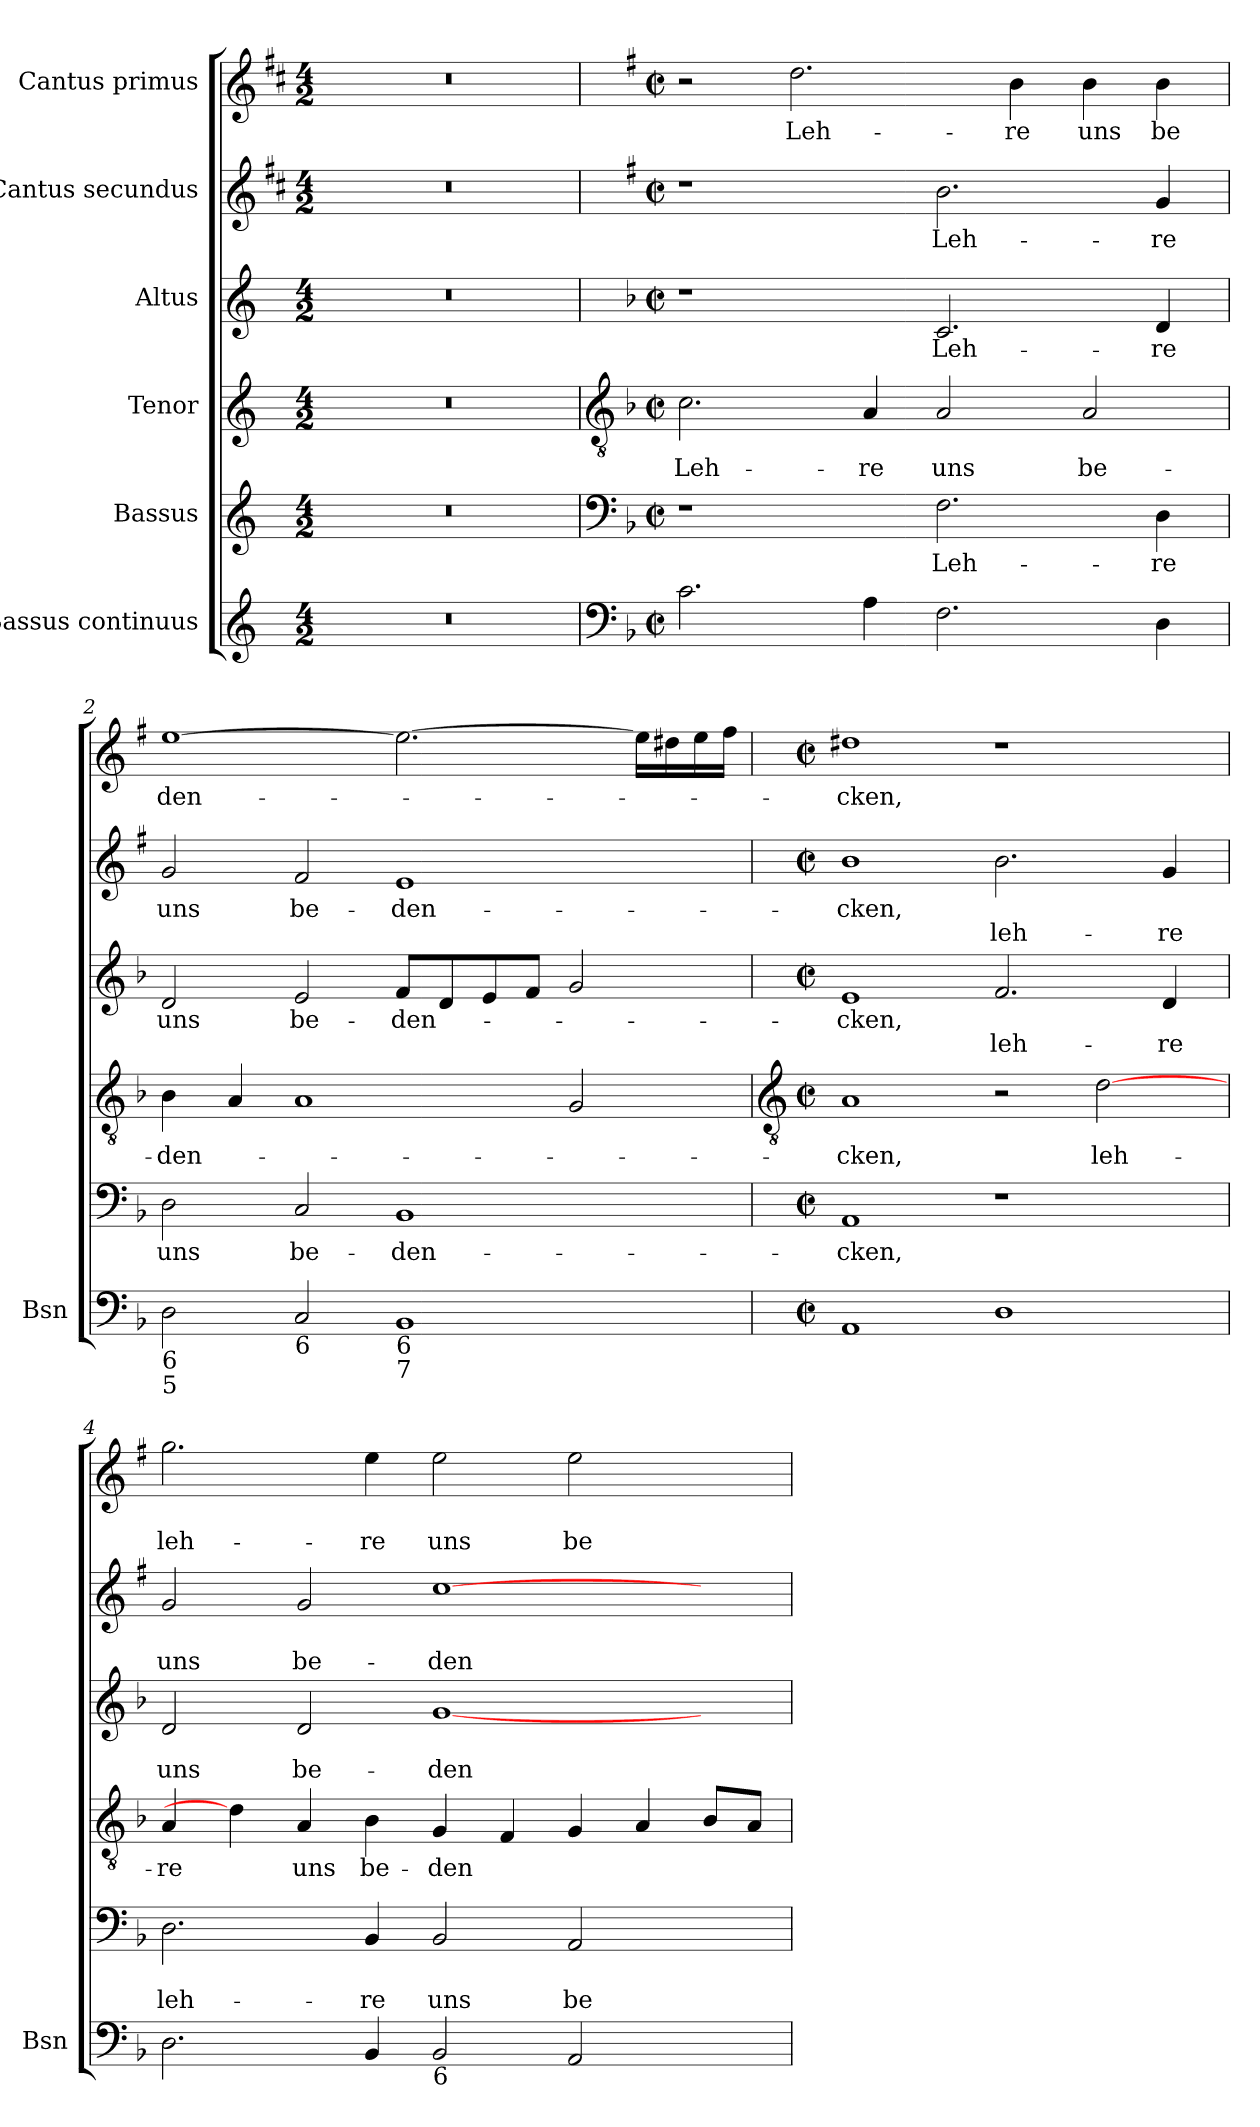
**kern	**kern	**text	**text	**kern	**text	**kern	**text	**text	**kern	**text	**text	**kern	**text	**text
*part6	*part5	*part5	*part5	*part4	*part4	*part3	*part3	*part3	*part2	*part2	*part2	*part1	*part1	*part1
*staff6	*staff5	*staff5	*staff5	*staff4	*staff4	*staff3	*staff3	*staff3	*staff2	*staff2	*staff2	*staff1	*staff1	*staff1
*I"Bassus continuus	*I"Bassus	*	*	*I"Tenor	*	*I"Altus	*	*	*I"Cantus secundus	*	*	*I"Cantus primus	*	*
*I'Bsn	*	*	*	*	*	*	*	*	*	*	*	*	*	*
*clefG2	*clefG2	*	*	*clefG2	*	*clefG2	*	*	*clefG2	*	*	*clefG2	*	*
*	*	*	*	*	*	*	*	*	*ITrd1c2	*	*	*ITrd1c2	*	*
*k[]	*k[]	*	*	*k[]	*	*k[]	*	*	*k[]	*	*	*k[]	*	*
*C:	*C:	*	*	*C:	*	*C:	*	*	*C:	*	*	*C:	*	*
*M4/2	*M4/2	*	*	*M4/2	*	*M4/2	*	*	*M4/2	*	*	*M4/2	*	*
=	=	=	=	=	=	=	=	=	=	=	=	=	=	=
0r	0r	.	.	0r	.	0r	.	.	0r	.	.	0r	.	.
!!LO:LB:g=z
=1	=1	=1	=1	=1	=1	=1	=1	=1	=1	=1	=1	=1	=1	=1
*clefF4	*clefF4	*	*	*clefGv2	*	*	*	*	*	*	*	*	*	*
*k[b-]	*k[b-]	*	*	*k[b-]	*	*k[b-]	*	*	*k[b-]	*	*	*k[b-]	*	*
*F:	*F:	*	*	*F:	*	*F:	*	*	*F:	*	*	*F:	*	*
*M4/2	*M4/2	*	*	*M4/2	*	*M4/2	*	*	*M4/2	*	*	*M4/2	*	*
*met(c|)	*met(c|)	*	*	*met(c|)	*	*met(c|)	*	*	*met(c|)	*	*	*met(c|)	*	*
!	!	!	!	!	!LO:LY:b	!	!	!	!	!	!	!	!	!
2.c	1r	.	.	2.c	Leh-	1r	.	.	1r	.	.	2r	.	.
!	!	!	!	!	!	!	!	!	!	!	!	!	!LO:LY:b	!
.	.	.	.	.	.	.	.	.	.	.	.	2.cc	Leh-	.
!	!	!	!	!	!LO:LY:b	!	!	!	!	!	!	!	!	!
4A	.	.	.	4A	-re	.	.	.	.	.	.	.	.	.
!	!	!LO:LY:b	!	!	!LO:LY:b	!	!LO:LY:b	!	!	!LO:LY:b	!	!	!	!
2.F	2.F	Leh-	.	2A	uns	2.c	Leh-	.	2.a	Leh-	.	.	.	.
!	!	!	!	!	!	!	!	!	!	!	!	!	!LO:LY:b	!
.	.	.	.	.	.	.	.	.	.	.	.	4a	-re	.
!	!	!	!	!	!LO:LY:b	!	!	!	!	!	!	!	!LO:LY:b	!
.	.	.	.	2A	be-	.	.	.	.	.	.	4a	uns	.
!	!	!LO:LY:b	!	!	!	!	!LO:LY:b	!	!	!LO:LY:b	!	!	!LO:LY:b	!
4D	4D	-re	.	.	.	4d	-re	.	4f	-re	.	4a	be	.
=2	=2	=2	=2	=2	=2	=2	=2	=2	=2	=2	=2	=2	=2	=2
!LO:TX:b:t=6	!	!	!	!	!	!	!	!	!	!	!	!	!	!
!LO:TX:b:t=5	!	!	!	!	!	!	!	!	!	!	!	!	!	!
!	!	!LO:LY:b	!	!	!LO:LY:b	!	!LO:LY:b	!	!	!LO:LY:b	!	!	!LO:LY:b	!
2D	2D	uns	.	4B-	-den-	2d	uns	.	2f	uns	.	[1dd	den-	.
.	.	.	.	4A	.	.	.	.	.	.	.	.	.	.
!LO:TX:b:t=6	!	!	!	!	!	!	!	!	!	!	!	!	!	!
!	!	!LO:LY:b	!	!	!	!	!LO:LY:b	!	!	!LO:LY:b	!	!	!	!
2C	2C	be-	.	1A	.	2e	be-	.	2e	be-	.	.	.	.
!LO:TX:b:t=6	!	!	!	!	!	!	!	!	!	!	!	!	!	!
!LO:TX:b:t=7	!	!	!	!	!	!	!	!	!	!	!	!	!	!
!	!	!LO:LY:b	!	!	!	!	!LO:LY:b	!	!	!LO:LY:b	!	!	!	!
1BB-	1BB-	-den-	.	.	.	8fL	-den-	.	1d	-den-	.	2.dd_	.	.
.	.	.	.	.	.	8d	.	.	.	.	.	.	.	.
.	.	.	.	.	.	8e	.	.	.	.	.	.	.	.
.	.	.	.	.	.	8fJ	.	.	.	.	.	.	.	.
.	.	.	.	2G	.	2g	.	.	.	.	.	.	.	.
.	.	.	.	.	.	.	.	.	.	.	.	16ddLL]	.	.
.	.	.	.	.	.	.	.	.	.	.	.	16cc#X	.	.
.	.	.	.	.	.	.	.	.	.	.	.	16dd	.	.
.	.	.	.	.	.	.	.	.	.	.	.	16eeJJ	.	.
!!LO:LB:g=z
=3	=3	=3	=3	=3	=3	=3	=3	=3	=3	=3	=3	=3	=3	=3
*	*	*	*	*clefGv2	*	*	*	*	*	*	*	*	*	*
*M4/2	*M4/2	*	*	*M4/2	*	*M4/2	*	*	*M4/2	*	*	*M4/2	*	*
*met(c|)	*met(c|)	*	*	*met(c|)	*	*met(c|)	*	*	*met(c|)	*	*	*met(c|)	*	*
!	!	!LO:LY:b	!	!	!LO:LY:b	!	!LO:LY:b	!	!	!LO:LY:b	!	!	!LO:LY:b	!
1AA	1AA	-cken,	.	1A	-cken,	1e	-cken,	.	1a	-cken,	.	1cc#X	-cken,	.
!	!	!	!	!	!	!	!	!LO:LY:b	!	!	!LO:LY:b	!	!	!
1D	1r	.	.	2r	.	2.f	.	leh-	2.a	.	leh-	1r	.	.
!	!	!	!	!	!LO:LY:b	!	!	!	!	!	!	!	!	!
.	.	.	.	[2d	leh-	.	.	.	.	.	.	.	.	.
!	!	!	!	!	!	!	!	!LO:LY:b	!	!	!LO:LY:b	!	!	!
.	.	.	.	.	.	4d	.	-re	4f	.	-re	.	.	.
=4	=4	=4	=4	=4	=4	=4	=4	=4	=4	=4	=4	=4	=4	=4
!	!	!	!LO:LY:b	!	!LO:LY:b	!	!	!LO:LY:b	!	!	!LO:LY:b	!	!	!LO:LY:b
2.D	2.D	.	leh-	4A	-re	2d	.	uns	2f	.	uns	2.ff	.	leh-
.	.	.	.	4d]	.	.	.	.	.	.	.	.	.	.
!	!	!	!	!	!LO:LY:b	!	!	!LO:LY:b	!	!	!LO:LY:b	!	!	!
.	.	.	.	4A	uns	2d	.	be-	2f	.	be-	.	.	.
!	!	!	!LO:LY:b	!	!LO:LY:b	!	!	!	!	!	!	!	!	!LO:LY:b
4BB-	4BB-	.	-re	4B-	be-	.	.	.	.	.	.	4dd	.	-re
!LO:TX:b:t=6	!	!	!	!	!	!	!	!	!	!	!	!	!	!
!	!	!	!LO:LY:b	!	!LO:LY:b	!	!	!LO:LY:b	!	!	!LO:LY:b	!	!	!LO:LY:b
2BB-	2BB-	.	uns	4G	-den	[1g	.	-den-	[1b-	.	-den-	2dd	.	uns
.	.	.	.	4F	.	.	.	.	.	.	.	.	.	.
!	!	!	!LO:LY:b	!	!	!	!	!	!	!	!	!	!	!LO:LY:b
2AA	2AA	.	be-	4G	.	.	.	.	.	.	.	2dd	.	be-
.	.	.	.	4A	.	.	.	.	.	.	.	.	.	.
4ryy	4ryy	.	.	8B-L	.	4ryy	.	.	4ryy	.	.	4ryy	.	.
.	.	.	.	8AJ	.	.	.	.	.	.	.	.	.	.
=	=	=	=	=	=	=	=	=	=	=	=	=	=	=
*-	*-	*-	*-	*-	*-	*-	*-	*-	*-	*-	*-	*-	*-	*-
